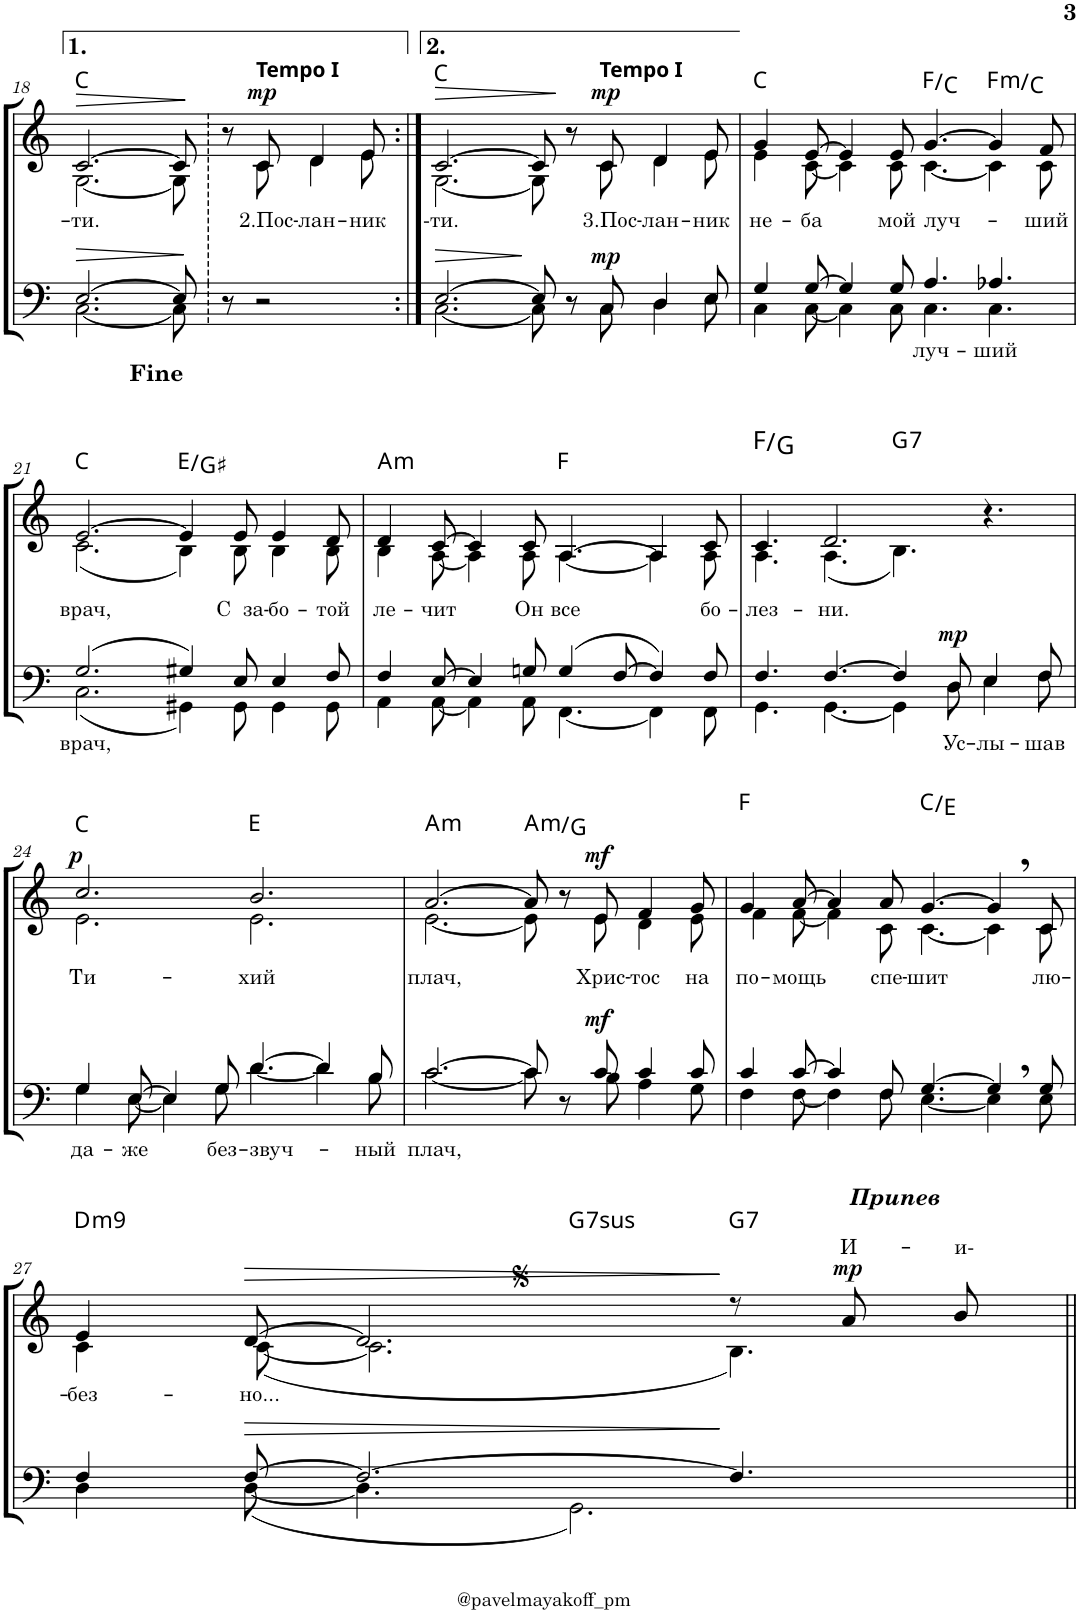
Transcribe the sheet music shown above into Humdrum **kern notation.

**kern	**text	**dynam	**kern	**text	**dynam	**harte
*part2	*part2	*part2	*part1	*part1	*part1	*part1
*staff2	*staff2	*staff2	*staff1	*staff1	*staff1	*
*I"Виолончель	*	*	*I"S. A.	*	*	*
!!LO:PB:g=z
*clefF4	*	*	*clefG2	*	*	*
*k[]	*	*	*k[]	*	*	*
*M12/8	*	*	*M12/8	*	*	*
=18	=18	=18	=18	=18	=18	=18
!	!	!LO:HP:b	!	!LO:LY:b	!LO:HP:b	!
*^	*	*	*^	*	*	*
[>2.E/	[<2.C\	.	>	[>2.c/	[<2.G\	-ти.	>	C:maj
8E/]	8C\]	.	.	8c/]	8G\]	.	.	.
8r	8r	.	]	8r	8r	.	]	.
!	!	!	!	!LO:TX:a:B:t=Tempo I	!	!	!	!
!	!	!	!	!	!	!LO:LY:b	!LO:DY:a	!
2r	2ryy	.	.	8c/	8c\	2.Пос-	mp	.
!	!	!	!	!	!	!LO:LY:b	!	!
.	.	.	.	4d/	4d\	-лан-	.	.
!	!	!	!	!	!	!LO:LY:b	!	!
.	.	.	.	8e/	8e\	-ник	.	.
=19:|!	=19:|!	=19:|!	=19:|!	=19:|!	=19:|!	=19:|!	=19:|!	=19:|!
!	!	!	!LO:HP:b	!	!	!LO:LY:b	!LO:HP:b	!
[>2.E/	[<2.C\	.	>	[>2.c/	[<2.G\	-ти.	>	C:maj
8E/]	8C\]	.	]	8c/]	8G\]	.	.	.
8r	8r	.	.	8r	8r	.	]	.
!	!	!	!	!LO:TX:a:B:t=Tempo I	!	!	!	!
!	!	!	!LO:DY:a	!	!	!LO:LY:b	!LO:DY:a	!
8C/	8C\	.	mp	8c/	8c\	3.Пос-	mp	.
!	!	!	!	!	!	!LO:LY:b	!	!
4D/	4D\	.	.	4d/	4d\	-лан-	.	.
!	!	!	!	!	!	!LO:LY:b	!	!
8E/	8E\	.	.	8e/	8e\	-ник	.	.
=20	=20	=20	=20	=20	=20	=20	=20	=20
!	!	!	!	!	!	!LO:LY:b	!	!
4G/	4C\	.	.	4g/	4e\	не-	.	C:maj
!	!	!	!	!	!	!LO:LY:b	!	!
[8G/	[8C\	.	.	[8e/	[8c\	-ба	.	.
4G/]	4C\]	.	.	4e/]	4c\]	.	.	.
!	!	!	!	!	!	!LO:LY:b	!	!
8G/	8C\	.	.	8e/	8c\	мой	.	.
!	!	!LO:LY:b	!	!	!	!LO:LY:b	!	!
4.A/	4.C\	луч-	.	[4.g/	[4.c\	луч-	.	F:maj/5
!	!	!LO:LY:b	!	!	!	!	!	!LO:H:kt=m
4.A-X/	4.C\	-ший	.	4g/]	4c\]	.	.	F:min/5
!	!	!	!	!	!	!LO:LY:b	!	!
.	.	.	.	8f/	8c\	-ший	.	.
!!LO:LB:g=z	!!
=21	=21	=21	=21	=21	=21	=21	=21	=21
!	!	!LO:LY:b	!	!	!	!LO:LY:b	!	!
(2.G/	(2.C\	врач,	.	[>2.e/	(2.c\	врач,	.	C:maj
4G#X/)	4GG#X\)	.	.	4e/]	4B\)	.	.	E:maj/3
!	!	!	!	!	!	!LO:LY:b	!	!
8E/	8GG#\	.	.	8e/	8B\	С за-	.	.
!	!	!	!	!	!	!LO:LY:b	!	!
4E/	4GG#\	.	.	4e/	4B\	-бо-	.	.
!	!	!	!	!	!	!LO:LY:b	!	!
8F/	8GG#\	.	.	8d/	8B\	-той	.	.
=22	=22	=22	=22	=22	=22	=22	=22	=22
!	!	!	!	!	!	!LO:LY:b	!	!LO:H:kt=m
4F/	4AA\	.	.	4d/	4B\	ле-	.	A:min
!	!	!	!	!	!	!LO:LY:b	!	!
[8E/	[8AA\	.	.	[8c/	[8A\	-чит	.	.
4E/]	4AA\]	.	.	4c/]	4A\]	.	.	.
!	!	!	!	!	!	!LO:LY:b	!	!
8Gn/	8AA\	.	.	8c/	8A\	Он	.	.
!	!	!	!	!	!	!LO:LY:b	!	!
(4G/	[<4.FF\	.	.	[>4.A/	[<4.A\	все	.	F:maj
[8F/	.	.	.	.	.	.	.	.
4F/])	4FF\]	.	.	4A/]	4A\]	.	.	.
!	!	!	!	!	!	!LO:LY:b	!	!
8F/	8FF\	.	.	8c/	8A\	бо-	.	.
=23	=23	=23	=23	=23	=23	=23	=23	=23
!	!	!	!	!	!	!LO:LY:b	!	!
4.F/	4.GG\	.	.	4.c/	4.A\	-лез-	.	F:maj/2
!	!	!	!	!	!	!LO:LY:b	!	!
[4.F/	[4.GG\	.	.	2.d/	(4.A\	-ни.	.	.
!	!	!	!	!	!	!	!	!LO:H:kt=7
4F/]	4GG\]	.	.	.	4.B\)	.	.	G:7
!	!	!LO:LY:b	!LO:DY:a	!	!	!	!	!
8D/	8D\	Ус-	mp	.	.	.	.	.
!	!	!LO:LY:b	!	!	!	!	!	!
4E/	4E\	-лы-	.	4.r	4.ryy	.	.	.
!	!	!LO:LY:b	!	!	!	!	!	!
8F/	8F\	-шав	.	.	.	.	.	.
!!LO:LB:g=z	!!
=24	=24	=24	=24	=24	=24	=24	=24	=24
!	!	!LO:LY:b	!	!	!	!LO:LY:b	!LO:DY:a	!
4G/	4G\	да-	.	2.cc/	2.e\	Ти-	p	C:maj
!	!	!LO:LY:b	!	!	!	!	!	!
[8E/	[8E\	-же	.	.	.	.	.	.
4E/]	4E\]	.	.	.	.	.	.	.
!	!	!LO:LY:b	!	!	!	!	!	!
8G/	8G\	без-	.	.	.	.	.	.
!	!	!LO:LY:b	!	!	!	!LO:LY:b	!	!
[>4.d/	[<4.d\	-звуч-	.	2.b/	2.e\	-хий	.	E:maj
4d/]	4d\]	.	.	.	.	.	.	.
!	!	!LO:LY:b	!	!	!	!	!	!
8B/	8B\	-ный	.	.	.	.	.	.
=25	=25	=25	=25	=25	=25	=25	=25	=25
!	!	!LO:LY:b	!	!	!	!LO:LY:b	!	!LO:H:kt=m
[>2.c/	[<2.c\	плач,	.	[>2.a/	[<2.e\	плач,	.	A:min
!	!	!	!	!	!	!	!	!LO:H:kt=m
8c/]	8c\]	.	.	8a/]	8e\]	.	.	A:min/b7
8r	8r	.	.	8r	8r	.	.	.
!	!	!	!LO:DY:a	!	!	!LO:LY:b	!LO:DY:a	!
8c/	8B\	.	mf	8e/	8e\	Хрис-	mf	.
!	!	!	!	!	!	!LO:LY:b	!	!
4c/	4A\	.	.	4f/	4d\	-тос	.	.
!	!	!	!	!	!	!LO:LY:b	!	!
8c/	8G\	.	.	8gn/	8e\	на	.	.
=26	=26	=26	=26	=26	=26	=26	=26	=26
!	!	!	!	!	!	!LO:LY:b	!	!
4c/	4F\	.	.	4g/	4f\	по-	.	F:maj
!	!	!	!	!	!	!LO:LY:b	!	!
[8c/	[8F\	.	.	[8a/	[8f\	-мощь	.	.
4c/]	4F\]	.	.	4a/]	4f\]	.	.	.
!	!	!	!	!	!	!LO:LY:b	!	!
8F/	8F\	.	.	8a/	8c\	спе-	.	.
!	!	!	!	!	!	!LO:LY:b	!	!
[>4.G/	[<4.E\	.	.	[>4.g/	[<4.c\	-шит	.	C:maj/3
4G,/]	4E\]	.	.	4g,/]	4c\]	.	.	.
!	!	!	!	!	!	!LO:LY:b	!	!
8G/	8E\	.	.	8c/	8c\	лю-	.	.
!!LO:LB:g=z
=27	=27	=27	=27	=27	=27	=27	=27	=27
!	!	!	!	!	!	!LO:LY:b	!	!LO:H:kt=m9
*	*	*	*	*	*^	*	*	*
4F/	4D\	.	.	4e/	4c\	2.ryy	-без-	.	D:min9
!	!	!	!LO:HP:b	!	!	!	!LO:LY:b	!LO:HP:b	!
[8F/	([8D\	.	>	[8d/	([8c\	.	-но...	>	.
2.F/_	4.D\]	.	.	2.d/]	2.c\]	.	.	.	.
!	!	!	!	!	!	!	!	!	!LO:H:kt=7sus
.	2.GG\)	.	.	.	.	2.ryy	.	.	G:sus4(7)
!	!	!	!	!	!	!	!	!	!LO:H:kt=7
4.F/]	.	.	]	8r	4.B\)	.	.	]	G:7
!	!	!	!	!LO:TX:a:Bi:t=Припев	!	!	!	!	!
!	!	!	!	!	!	!	!LO:LY:a	!LO:DY:a	!
.	.	.	.	8a/L	.	.	И-	mp	.
!	!	!	!	!	!	!	!LO:LY:a	!	!
.	.	.	.	8b/J	.	.	-и-	.	.
*v	*v	*	*	*	*	*	*	*	*
*	*	*	*v	*v	*v	*	*	*
=||	=||	=||	=||	=||	=||	=||
*-	*-	*-	*-	*-	*-	*-
